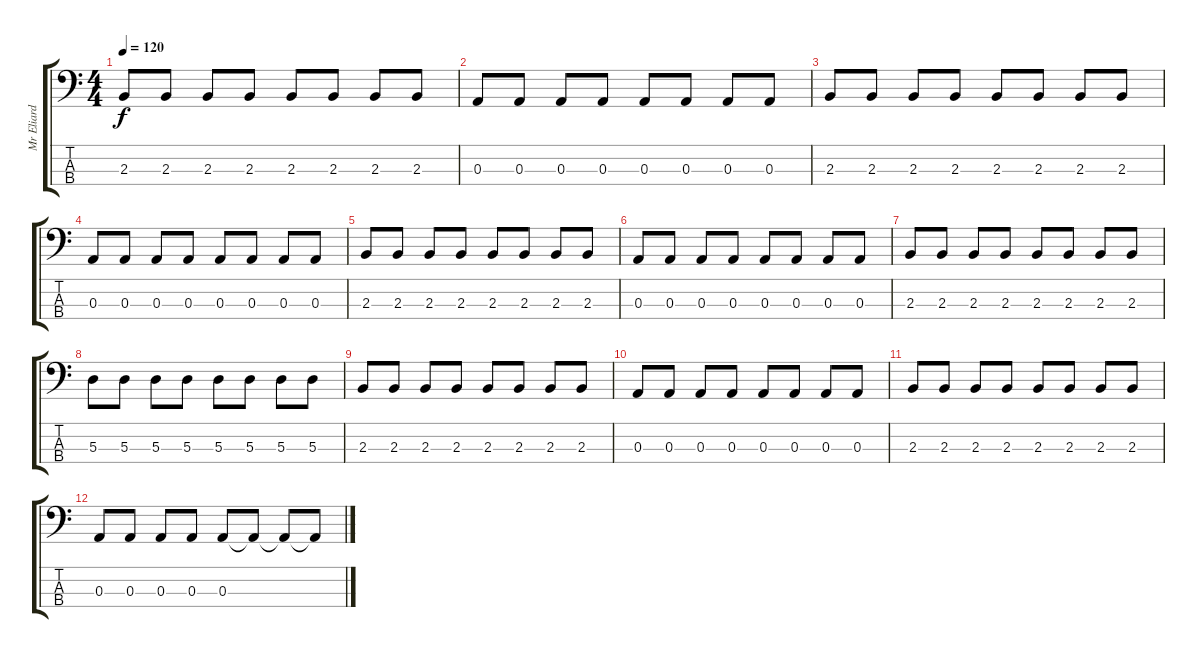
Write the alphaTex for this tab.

\track ("Mr Eliard" "Mr Eliard") {instrument electricbassfinger}
\staff {score tabs}
\tuning (G2 D2 A1 E1) {hide}
\ts (4 4)
\tempo 120
\clef f4
\ks c
2.3.8{dy f} 2.3.8 2.3.8 2.3.8 2.3.8 2.3.8 2.3.8 2.3.8 |
0.3.8 0.3.8 0.3.8 0.3.8 0.3.8 0.3.8 0.3.8 0.3.8 |
2.3.8 2.3.8 2.3.8 2.3.8 2.3.8 2.3.8 2.3.8 2.3.8 |
0.3.8 0.3.8 0.3.8 0.3.8 0.3.8 0.3.8 0.3.8 0.3.8 |
2.3.8 2.3.8 2.3.8 2.3.8 2.3.8 2.3.8 2.3.8 2.3.8 |
0.3.8 0.3.8 0.3.8 0.3.8 0.3.8 0.3.8 0.3.8 0.3.8 |
2.3.8 2.3.8 2.3.8 2.3.8 2.3.8 2.3.8 2.3.8 2.3.8 |
5.3.8 5.3.8 5.3.8 5.3.8 5.3.8 5.3.8 5.3.8 5.3.8 |
2.3.8 2.3.8 2.3.8 2.3.8 2.3.8 2.3.8 2.3.8 2.3.8 |
0.3.8 0.3.8 0.3.8 0.3.8 0.3.8 0.3.8 0.3.8 0.3.8 |
2.3.8 2.3.8 2.3.8 2.3.8 2.3.8 2.3.8 2.3.8 2.3.8 |
0.3.8 0.3.8 0.3.8 0.3.8 0.3.8 0.3{t}.8 0.3{t}.8 0.3{t}.8
